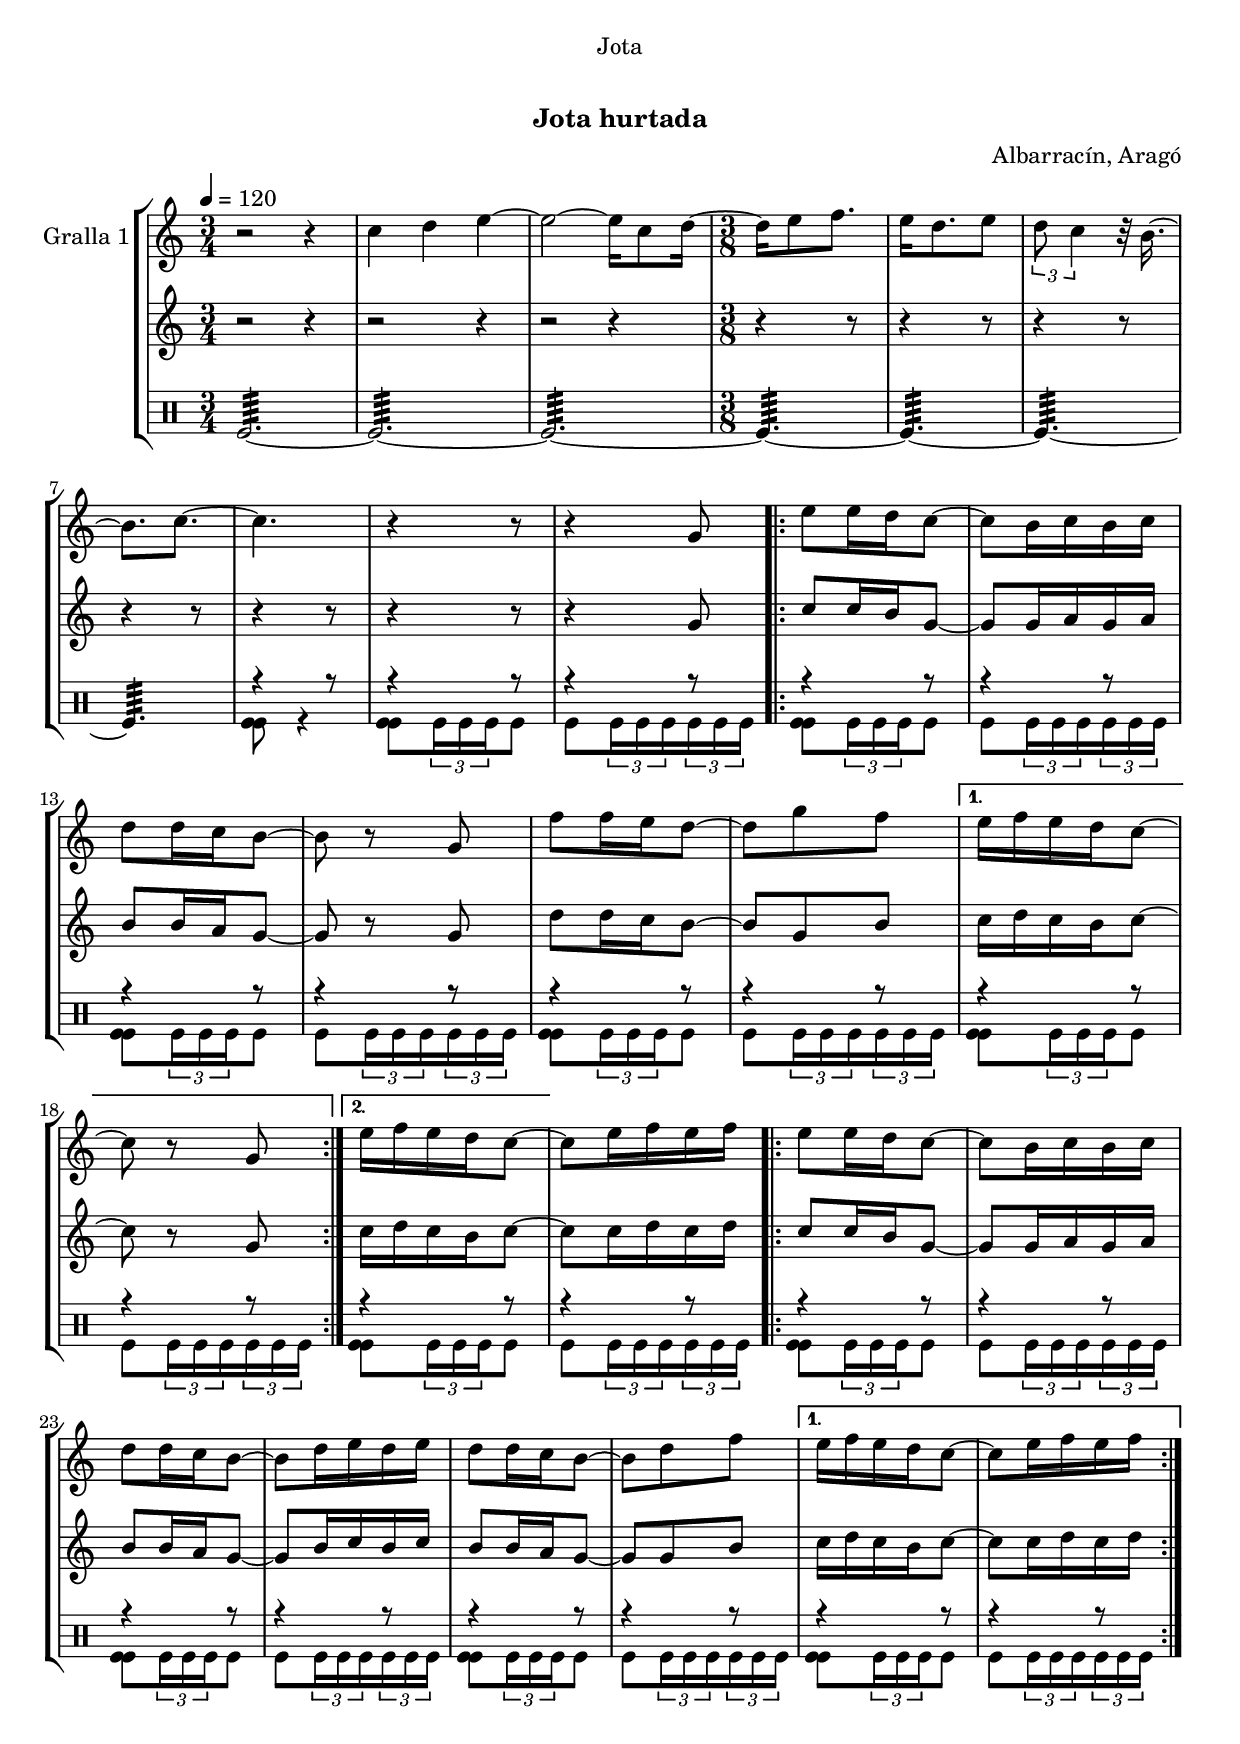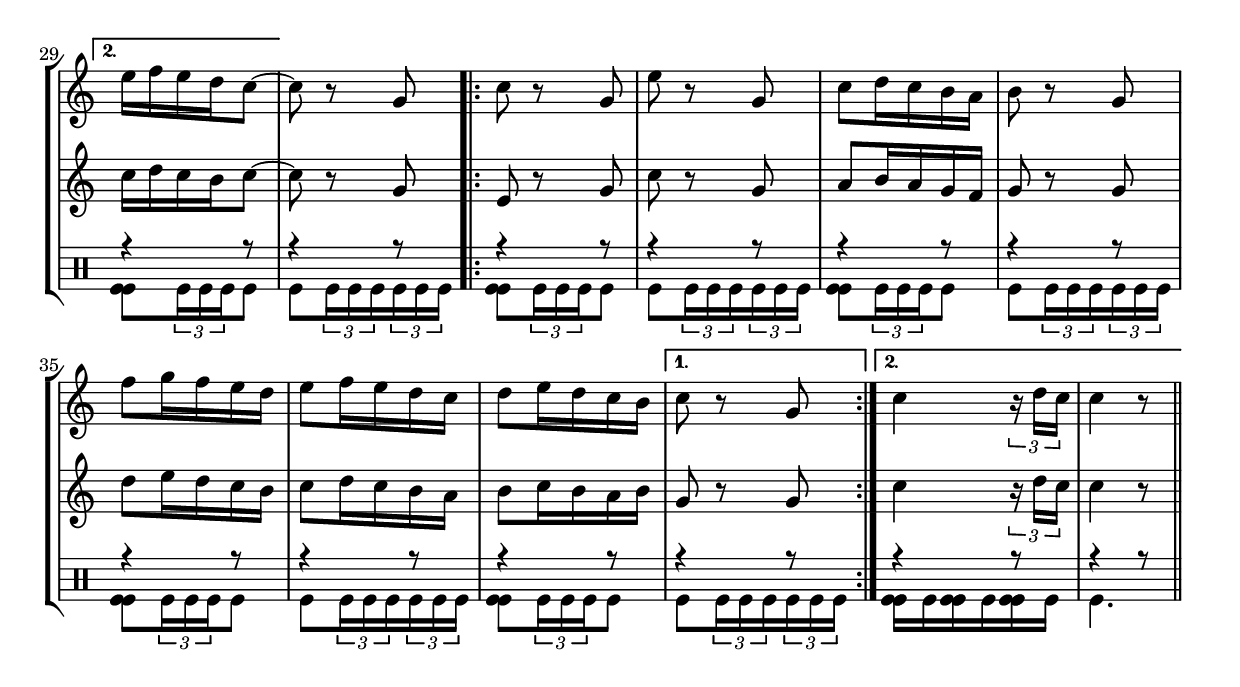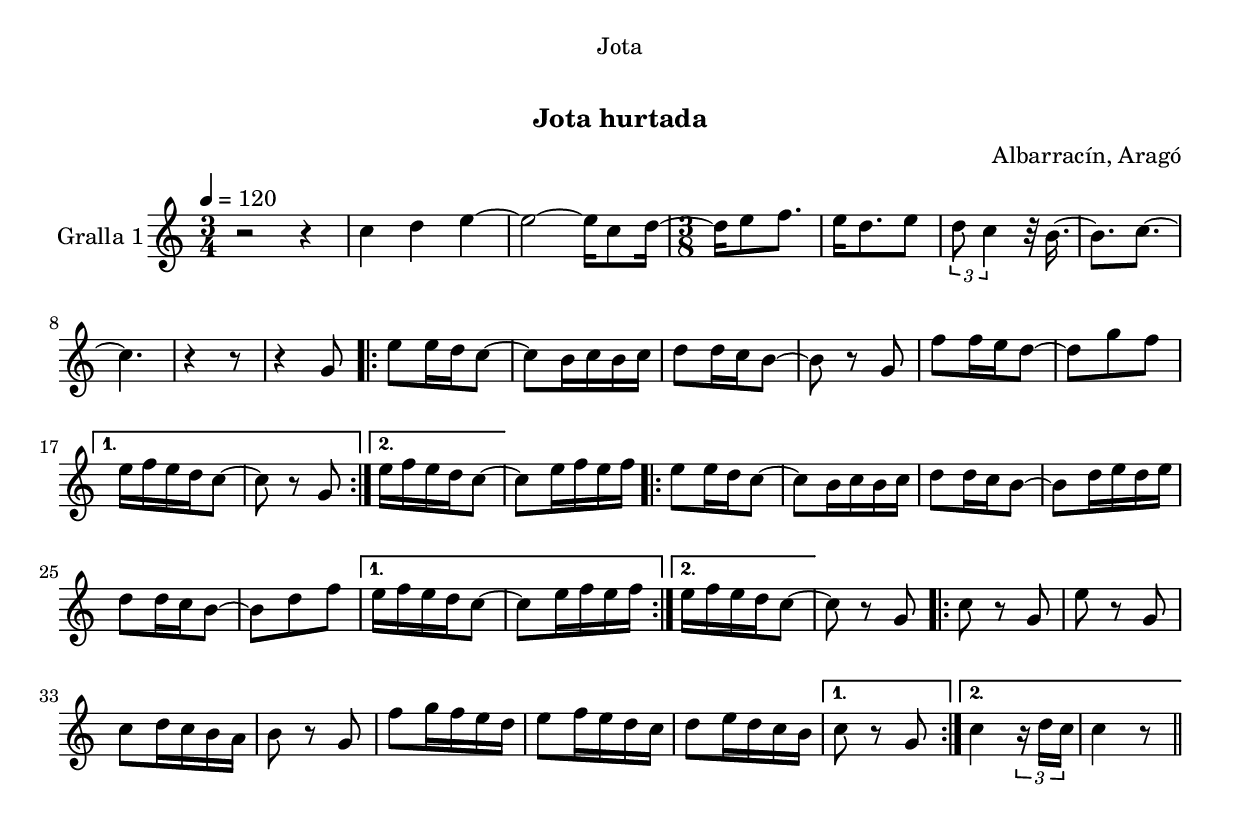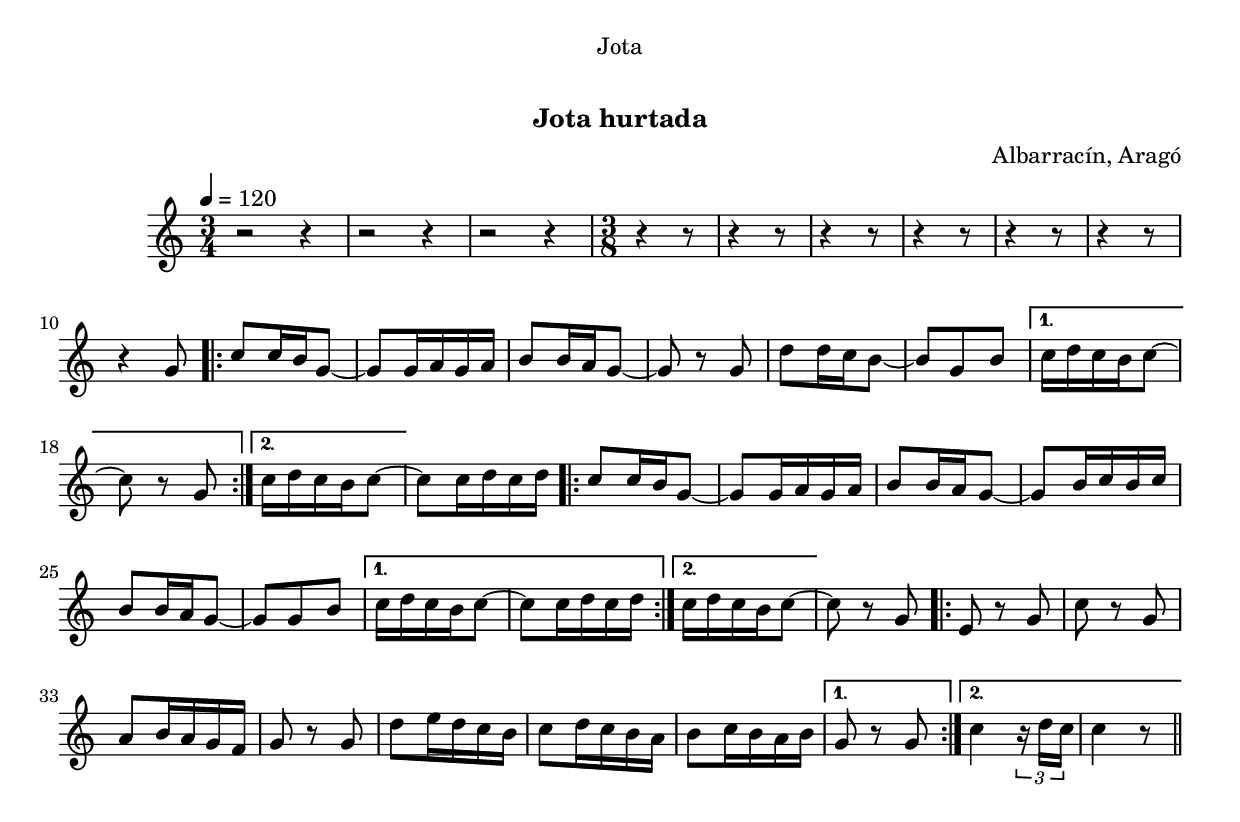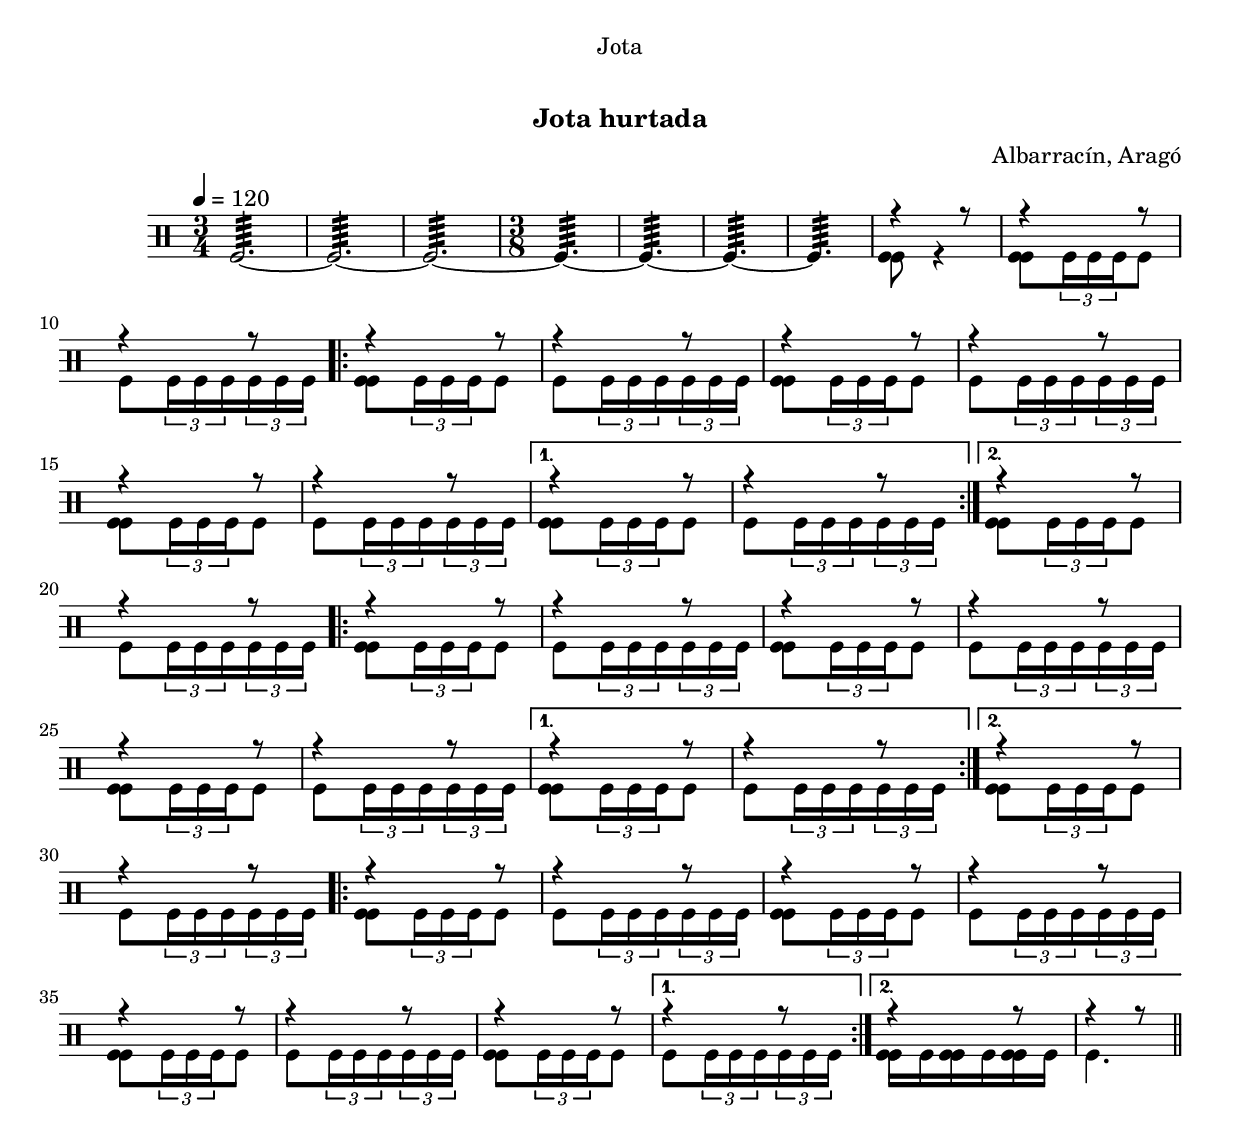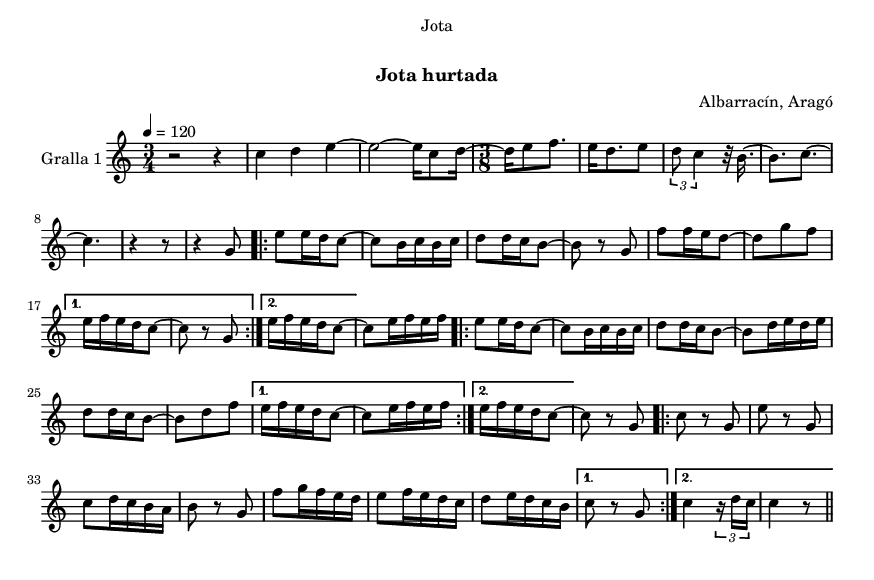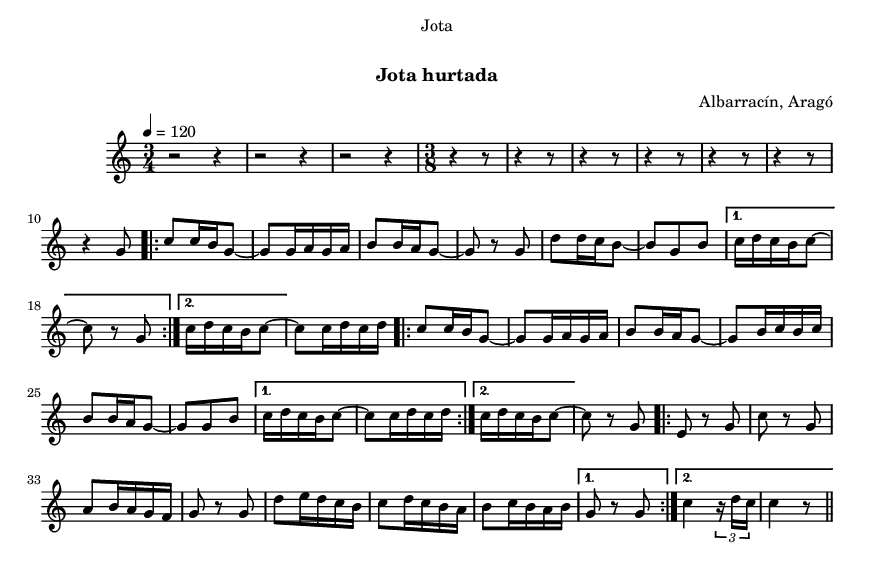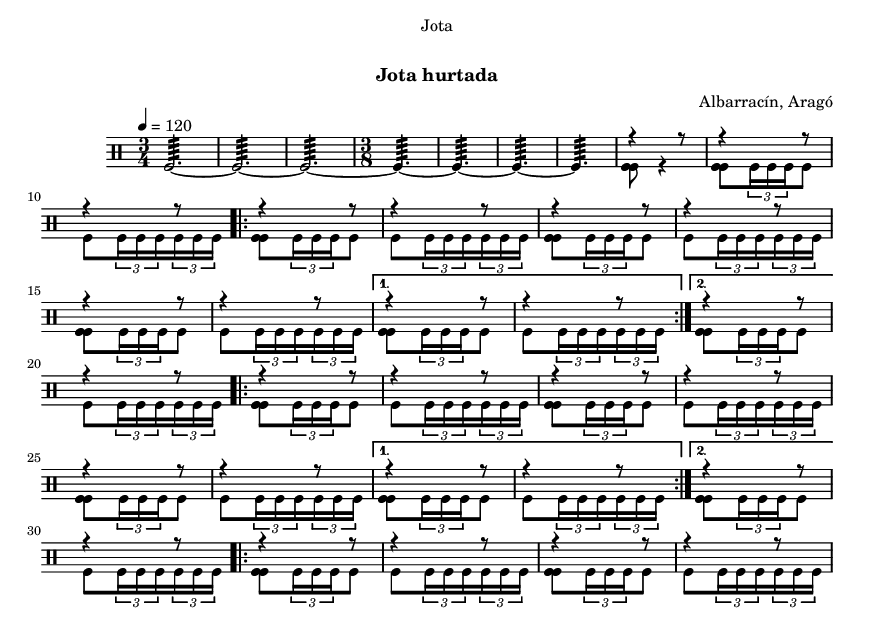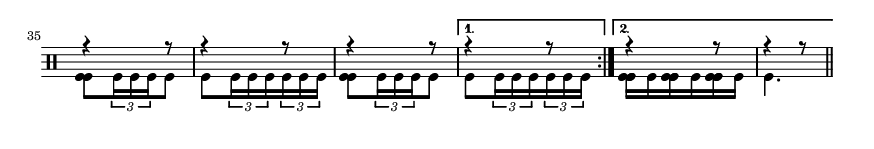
\version "2.16.0"

\header {
  dedication="Jota"
  title="   "
  subtitle="Jota hurtada"
  subsubtitle=""
  poet=""
  meter=""
  piece=""
  composer="Albarracín, Aragó"
  arranger=""
  opus=""
  instrument=""
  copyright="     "
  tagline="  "
}

liniaroAa =
\relative c''
{
  \tempo 4=120
  \clef treble
  \key c \major
  \time 3/4
  r2 r4  |
  c4 d e ~  |
  e2 ~ e16 c8 d16 ~  |
  \time 3/8   d16 e8 f8.  |
  %05
  e16 d8. e8  |
  \times 2/3 { d8 c4 } r32 b16. ~  |
  b8. c ~  |
  c4.  |
  r4 r8  |
  %10
  r4 g8  |
  \repeat volta 2 { e'8 e16 d c8 ~  |
  c8 b16 c b c  |
  d8 d16 c b8 ~  |
  b8 r g  |
  %15
  f'8 f16 e d8 ~  |
  d8 g f }
  \alternative { { e16 f e d c8 ~  |
  c8 r g }
  { e'16 f e d c8 ~ } }
  %20
  c8 e16 f e f  |
  \repeat volta 2 { e8 e16 d c8 ~  |
  c8 b16 c b c  |
  d8 d16 c b8 ~  |
  b8 d16 e d e  |
  %25
  d8 d16 c b8 ~  |
  b8 d f }
  \alternative { { e16 f e d c8 ~  |
  c8 e16 f e f }
  { e16 f e d c8 ~ } }
  %30
  c8 r g  |
  \repeat volta 2 { c8 r g  |
  e'8 r g,  |
  c8 d16 c b a  |
  b8 r g  |
  %35
  f'8 g16 f e d  |
  e8 f16 e d c  |
  d8 e16 d c b }
  \alternative { { c8 r g }
  { c4 \times 2/3 { r16 d c }  |
  %40
  c4 r8 } } \bar "||"
}

liniaroAb =
\relative g'
{
  \tempo 4=120
  \clef treble
  \key c \major
  \time 3/4
  r2 r4  |
  r2 r4  |
  r2 r4  |
  \time 3/8   r4 r8  |
  %05
  r4 r8  |
  r4 r8  |
  r4 r8  |
  r4 r8  |
  r4 r8  |
  %10
  r4 g8  |
  \repeat volta 2 { c8 c16 b g8 ~  |
  g8 g16 a g a  |
  b8 b16 a g8 ~  |
  g8 r g  |
  %15
  d'8 d16 c b8 ~  |
  b8 g b }
  \alternative { { c16 d c b c8 ~  |
  c8 r g }
  { c16 d c b c8 ~ } }
  %20
  c8 c16 d c d  |
  \repeat volta 2 { c8 c16 b g8 ~  |
  g8 g16 a g a  |
  b8 b16 a g8 ~  |
  g8 b16 c b c  |
  %25
  b8 b16 a g8 ~  |
  g8 g b }
  \alternative { { c16 d c b c8 ~  |
  c8 c16 d c d }
  { c16 d c b c8 ~ } }
  %30
  c8 r g  |
  \repeat volta 2 { e8 r g  |
  c8 r g  |
  a8 b16 a g f  |
  g8 r g  |
  %35
  d'8 e16 d c b  |
  c8 d16 c b a  |
  b8 c16 b a b }
  \alternative { { g8 r g }
  { c4 \times 2/3 { r16 d c }  |
  %40
  c4 r8 } } \bar "||"
}

liniaroAc =
\drummode
{
  \tempo 4=120
  \time 3/4
  tomfl2.:64 ~  |
  tomfl2.:64 ~  |
  tomfl2.:64 ~  |
  \time 3/8   tomfl4.:64 ~  |
  %05
  tomfl4.:64 ~  |
  tomfl4.:64 ~  |
  tomfl4.:64  |
  << { r4 r8 } \\ { <tomfl tomfl>8 r4 } >>  |
  << { r4 r8 } \\ { <tomfl tomfl>8 \times 2/3 { tomfl16 tomfl tomfl } tomfl8 } >>  |
  %10
  << { r4 r8 } \\ { tomfl8 \times 2/3 { tomfl16 tomfl tomfl } \times 2/3 { tomfl tomfl tomfl } } >>  |
  \repeat volta 2 { << { r4 r8 } \\ { <tomfl tomfl>8 \times 2/3 { tomfl16 tomfl tomfl } tomfl8 } >>  |
  << { r4 r8 } \\ { tomfl8 \times 2/3 { tomfl16 tomfl tomfl } \times 2/3 { tomfl tomfl tomfl } } >>  |
  << { r4 r8 } \\ { <tomfl tomfl>8 \times 2/3 { tomfl16 tomfl tomfl } tomfl8 } >>  |
  << { r4 r8 } \\ { tomfl8 \times 2/3 { tomfl16 tomfl tomfl } \times 2/3 { tomfl tomfl tomfl } } >>  |
  %15
  << { r4 r8 } \\ { <tomfl tomfl>8 \times 2/3 { tomfl16 tomfl tomfl } tomfl8 } >>  |
  << { r4 r8 } \\ { tomfl8 \times 2/3 { tomfl16 tomfl tomfl } \times 2/3 { tomfl tomfl tomfl } } >> }
  \alternative { { << { r4 r8 } \\ { <tomfl tomfl>8 \times 2/3 { tomfl16 tomfl tomfl } tomfl8 } >>  |
  << { r4 r8 } \\ { tomfl8 \times 2/3 { tomfl16 tomfl tomfl } \times 2/3 { tomfl tomfl tomfl } } >> }
  { << { r4 r8 } \\ { <tomfl tomfl>8 \times 2/3 { tomfl16 tomfl tomfl } tomfl8 } >> } }
  %20
  << { r4 r8 } \\ { tomfl8 \times 2/3 { tomfl16 tomfl tomfl } \times 2/3 { tomfl tomfl tomfl } } >>  |
  \repeat volta 2 { << { r4 r8 } \\ { <tomfl tomfl>8 \times 2/3 { tomfl16 tomfl tomfl } tomfl8 } >>  |
  << { r4 r8 } \\ { tomfl8 \times 2/3 { tomfl16 tomfl tomfl } \times 2/3 { tomfl tomfl tomfl } } >>  |
  << { r4 r8 } \\ { <tomfl tomfl>8 \times 2/3 { tomfl16 tomfl tomfl } tomfl8 } >>  |
  << { r4 r8 } \\ { tomfl8 \times 2/3 { tomfl16 tomfl tomfl } \times 2/3 { tomfl tomfl tomfl } } >>  |
  %25
  << { r4 r8 } \\ { <tomfl tomfl>8 \times 2/3 { tomfl16 tomfl tomfl } tomfl8 } >>  |
  << { r4 r8 } \\ { tomfl8 \times 2/3 { tomfl16 tomfl tomfl } \times 2/3 { tomfl tomfl tomfl } } >> }
  \alternative { { << { r4 r8 } \\ { <tomfl tomfl>8 \times 2/3 { tomfl16 tomfl tomfl } tomfl8 } >>  |
  << { r4 r8 } \\ { tomfl8 \times 2/3 { tomfl16 tomfl tomfl } \times 2/3 { tomfl tomfl tomfl } } >> }
  { << { r4 r8 } \\ { <tomfl tomfl>8 \times 2/3 { tomfl16 tomfl tomfl } tomfl8 } >> } }
  %30
  << { r4 r8 } \\ { tomfl8 \times 2/3 { tomfl16 tomfl tomfl } \times 2/3 { tomfl tomfl tomfl } } >>  |
  \repeat volta 2 { << { r4 r8 } \\ { <tomfl tomfl>8 \times 2/3 { tomfl16 tomfl tomfl } tomfl8 } >>  |
  << { r4 r8 } \\ { tomfl8 \times 2/3 { tomfl16 tomfl tomfl } \times 2/3 { tomfl tomfl tomfl } } >>  |
  << { r4 r8 } \\ { <tomfl tomfl>8 \times 2/3 { tomfl16 tomfl tomfl } tomfl8 } >>  |
  << { r4 r8 } \\ { tomfl8 \times 2/3 { tomfl16 tomfl tomfl } \times 2/3 { tomfl tomfl tomfl } } >>  |
  %35
  << { r4 r8 } \\ { <tomfl tomfl>8 \times 2/3 { tomfl16 tomfl tomfl } tomfl8 } >>  |
  << { r4 r8 } \\ { tomfl8 \times 2/3 { tomfl16 tomfl tomfl } \times 2/3 { tomfl tomfl tomfl } } >>  |
  << { r4 r8 } \\ { <tomfl tomfl>8 \times 2/3 { tomfl16 tomfl tomfl } tomfl8 } >> }
  \alternative { { << { r4 r8 } \\ { tomfl8 \times 2/3 { tomfl16 tomfl tomfl } \times 2/3 { tomfl tomfl tomfl } } >> }
  { << { r4 r8 } \\ { <tomfl tomfl tomfl>16 tomfl <tomfl tomfl tomfl> tomfl <tomfl tomfl tomfl> tomfl } >>  |
  %40
  << { r4 r8 } \\ { tomfl4. } >> } } \bar "||"
}

\book {

\paper {
  print-page-number = false
}

\bookpart {
  \score {
    \new StaffGroup {
      \override Score.RehearsalMark #'self-alignment-X = #LEFT
      <<
        \new Staff \with {instrumentName = #"Gralla 1" } \liniaroAa
        \new Staff \with {instrumentName = #"" } \liniaroAb
        \new DrumStaff \with {instrumentName = #"" } \liniaroAc
      >>
    }
    \layout {}
  }\score { \unfoldRepeats
    \new StaffGroup {
      \override Score.RehearsalMark #'self-alignment-X = #LEFT
      <<
        \new Staff \with {instrumentName = #"Gralla 1" } \liniaroAa
        \new Staff \with {instrumentName = #"" } \liniaroAb
        \new DrumStaff \with {instrumentName = #"" } \liniaroAc
      >>
    }
    \midi {}
  }
}

\bookpart {
  \header {}
  \score {
    \new StaffGroup {
      \override Score.RehearsalMark #'self-alignment-X = #LEFT
      <<
        \new Staff \with {instrumentName = #"Gralla 1" } \liniaroAa
      >>
    }
    \layout {}
  }\score { \unfoldRepeats
    \new StaffGroup {
      \override Score.RehearsalMark #'self-alignment-X = #LEFT
      <<
        \new Staff \with {instrumentName = #"Gralla 1" } \liniaroAa
      >>
    }
    \midi {}
  }
}

\bookpart {
  \header {}
  \score {
    \new StaffGroup {
      \override Score.RehearsalMark #'self-alignment-X = #LEFT
      <<
        \new Staff \with {instrumentName = #"" } \liniaroAb
      >>
    }
    \layout {}
  }\score { \unfoldRepeats
    \new StaffGroup {
      \override Score.RehearsalMark #'self-alignment-X = #LEFT
      <<
        \new Staff \with {instrumentName = #"" } \liniaroAb
      >>
    }
    \midi {}
  }
}

\bookpart {
  \header {}
  \score {
    \new StaffGroup {
      \override Score.RehearsalMark #'self-alignment-X = #LEFT
      <<
        \new DrumStaff \with {instrumentName = #"" } \liniaroAc
      >>
    }
    \layout {}
  }\score { \unfoldRepeats
    \new StaffGroup {
      \override Score.RehearsalMark #'self-alignment-X = #LEFT
      <<
        \new DrumStaff \with {instrumentName = #"" } \liniaroAc
      >>
    }
    \midi {}
  }
}

}

\book {

\paper {
  print-page-number = false
  #(set-paper-size "a6landscape")
  #(layout-set-staff-size 14)
}

\bookpart {
  \header {}
  \score {
    \new StaffGroup {
      \override Score.RehearsalMark #'self-alignment-X = #LEFT
      <<
        \new Staff \with {instrumentName = #"Gralla 1" } \liniaroAa
      >>
    }
    \layout {}
  }
}

\bookpart {
  \header {}
  \score {
    \new StaffGroup {
      \override Score.RehearsalMark #'self-alignment-X = #LEFT
      <<
        \new Staff \with {instrumentName = #"" } \liniaroAb
      >>
    }
    \layout {}
  }
}

\bookpart {
  \header {}
  \score {
    \new StaffGroup {
      \override Score.RehearsalMark #'self-alignment-X = #LEFT
      <<
        \new DrumStaff \with {instrumentName = #"" } \liniaroAc
      >>
    }
    \layout {}
  }
}

}

